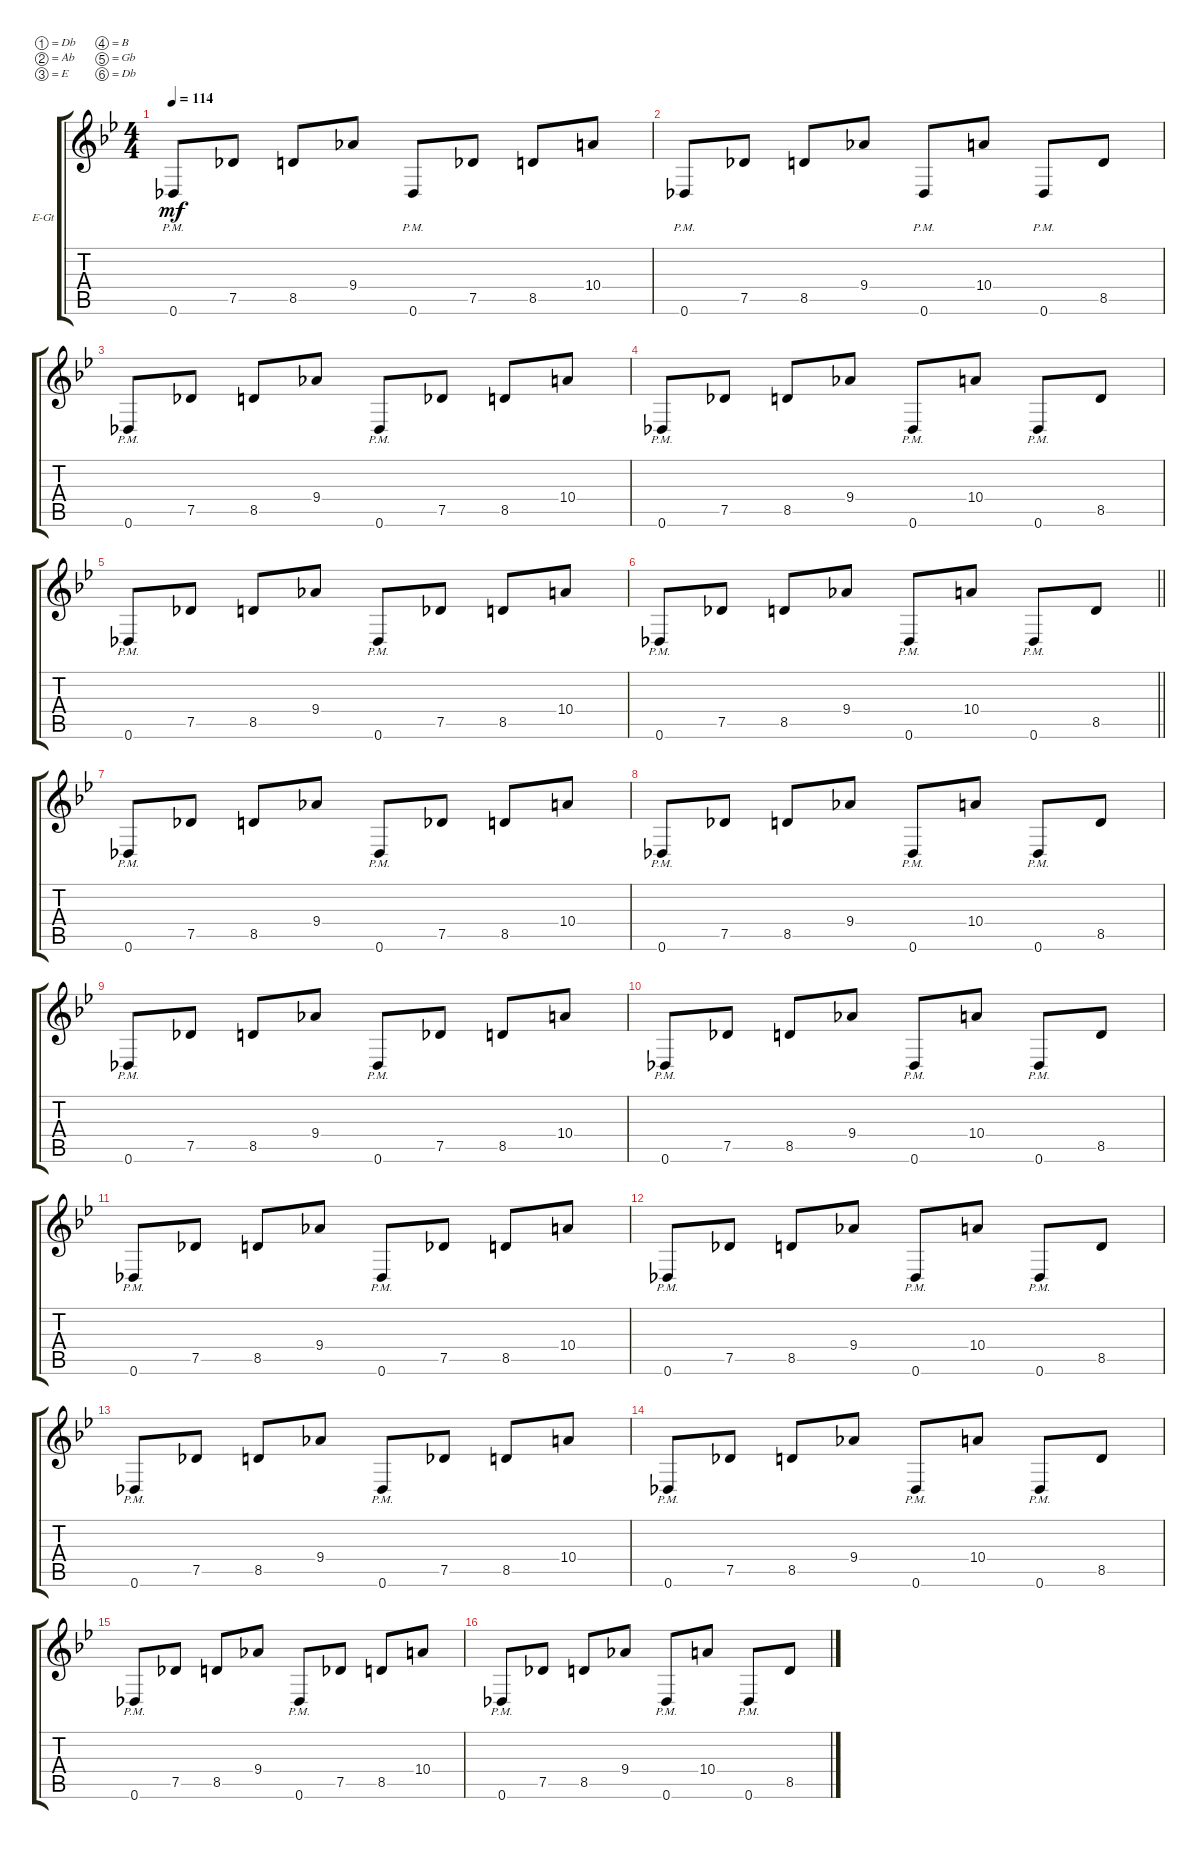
\bracketExtendMode groupsimilarinstruments
\firstSystemTrackNameOrientation horizontal
\otherSystemsTrackNameOrientation horizontal
\track ("Guitar 2 " "E-Gt") {instrument distortionguitar}
\staff {score tabs}
\tuning (Db4 Ab3 E3 B2 Gb2 Db2)
\ts (4 4)
\tempo 114
\clef g2
\ks gminor
0.6{pm}.8{dy mf} 7.5.8 8.5.8 9.4.8 0.6{pm}.8 7.5.8 8.5.8 10.4.8 |
0.6{pm}.8 7.5.8 8.5.8 9.4.8 0.6{pm}.8 10.4.8 0.6{pm}.8 8.5.8 |
0.6{pm}.8 7.5.8 8.5.8 9.4.8 0.6{pm}.8 7.5.8 8.5.8 10.4.8 |
0.6{pm}.8 7.5.8 8.5.8 9.4.8 0.6{pm}.8 10.4.8 0.6{pm}.8 8.5.8 |
0.6{pm}.8 7.5.8 8.5.8 9.4.8 0.6{pm}.8 7.5.8 8.5.8 10.4.8 |
\barLineRight lightlight
0.6{pm}.8 7.5.8 8.5.8 9.4.8 0.6{pm}.8 10.4.8 0.6{pm}.8 8.5.8 |
0.6{pm}.8 7.5.8 8.5.8 9.4.8 0.6{pm}.8 7.5.8 8.5.8 10.4.8 |
0.6{pm}.8 7.5.8 8.5.8 9.4.8 0.6{pm}.8 10.4.8 0.6{pm}.8 8.5.8 |
0.6{pm}.8 7.5.8 8.5.8 9.4.8 0.6{pm}.8 7.5.8 8.5.8 10.4.8 |
0.6{pm}.8 7.5.8 8.5.8 9.4.8 0.6{pm}.8 10.4.8 0.6{pm}.8 8.5.8 |
0.6{pm}.8 7.5.8 8.5.8 9.4.8 0.6{pm}.8 7.5.8 8.5.8 10.4.8 |
0.6{pm}.8 7.5.8 8.5.8 9.4.8 0.6{pm}.8 10.4.8 0.6{pm}.8 8.5.8 |
0.6{pm}.8 7.5.8 8.5.8 9.4.8 0.6{pm}.8 7.5.8 8.5.8 10.4.8 |
0.6{pm}.8 7.5.8 8.5.8 9.4.8 0.6{pm}.8 10.4.8 0.6{pm}.8 8.5.8 |
0.6{pm}.8 7.5.8 8.5.8 9.4.8 0.6{pm}.8 7.5.8 8.5.8 10.4.8 |
0.6{pm}.8 7.5.8 8.5.8 9.4.8 0.6{pm}.8 10.4.8 0.6{pm}.8 8.5.8
